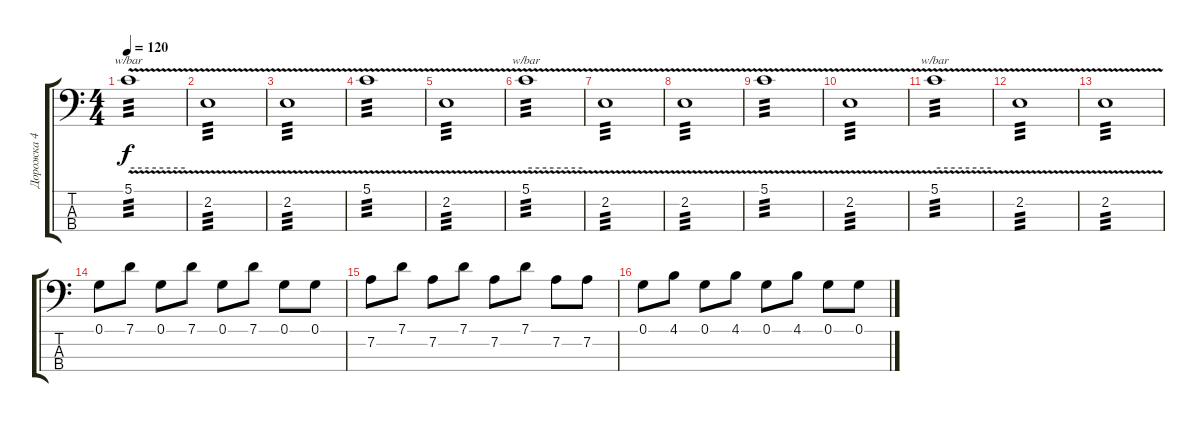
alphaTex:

\track ("Дорожка 4" "Дорожка 4") {instrument electricbassfinger}
\staff {score tabs}
\tuning (G2 D2 A1 E1) {hide}
\ts (4 4)
\tempo 120
\clef f4
\ks c
5.1{v}.1{tbe (hold default 0 0 60 0) tp 3 dy f} |
2.2{v}.1{tp 3} |
2.2{v}.1{tp 3} |
5.1{v}.1{tp 3} |
2.2{v}.1{tp 3} |
5.1{v}.1{tbe (hold default 0 0 60 0) tp 3} |
2.2{v}.1{tp 3} |
2.2{v}.1{tp 3} |
5.1{v}.1{tp 3} |
2.2{v}.1{tp 3} |
5.1{v}.1{tbe (hold default 0 0 60 0) tp 3} |
2.2{v}.1{tp 3} |
2.2{v}.1{tp 3} |
0.1.8 7.1.8 0.1.8 7.1.8 0.1.8 7.1.8 0.1.8 0.1.8 |
7.2.8 7.1.8 7.2.8 7.1.8 7.2.8 7.1.8 7.2.8 7.2.8 |
0.1.8 4.1.8 0.1.8 4.1.8 0.1.8 4.1.8 0.1.8 0.1.8
